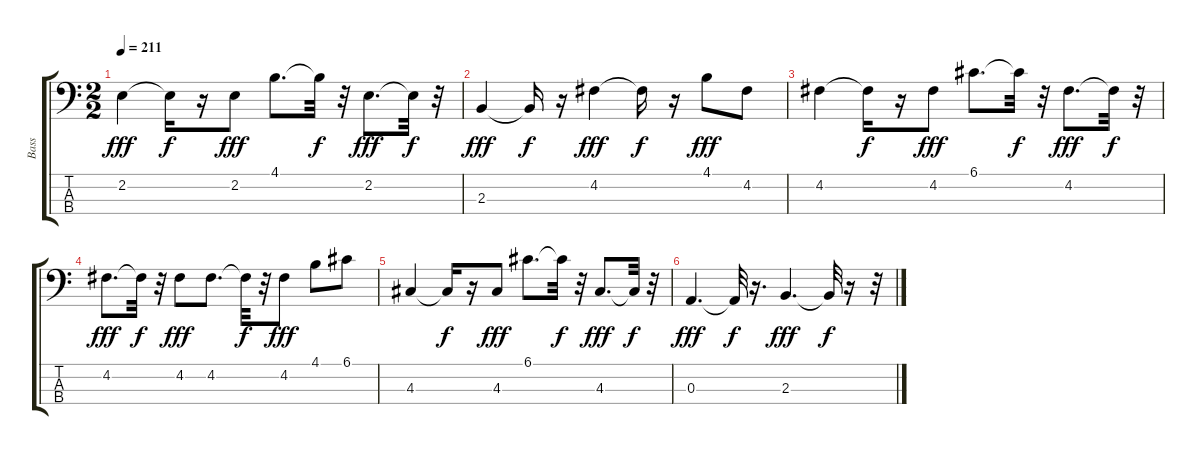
\track ("Bass" "Bass") {instrument fretlessbass}
\staff {score tabs}
\tuning (G2 D2 A1 E1) {hide}
\ts (2 2)
\tempo 211
\clef f4
\ks c
2.2.4{dy fff} 2.2{t}.16{dy f} r.16 2.2.8{dy fff} 4.1.8{d} 4.1{t}.32{dy f} r.32 2.2.8{d dy fff} 2.2{t}.32{dy f} r.32 |
2.3.4{dy fff} 2.3{t}.16{dy f} r.16 4.2.4{dy fff} 4.2{t}.16{dy f} r.16 4.1.8{dy fff} 4.2.8 |
4.2.4 4.2{t}.16{dy f} r.16 4.2.8{dy fff} 6.1.8{d} 6.1{t}.32{dy f} r.32 4.2.8{d dy fff} 4.2{t}.32{dy f} r.32 |
4.2.8{d dy fff} 4.2{t}.32{dy f} r.32 4.2.8{dy fff} 4.2.8{d} 4.2{t}.32{dy f} r.32 4.2.8{dy fff} 4.1.8 6.1.8 |
4.3.4 4.3{t}.16{dy f} r.16 4.3.8{dy fff} 6.1.8{d} 6.1{t}.32{dy f} r.32 4.3.8{d dy fff} 4.3{t}.32{dy f} r.32 |
0.3.4{d dy fff} 0.3{t}.32{dy f} r.16{d} 2.3.4{d dy fff} 2.3{t}.32{dy f} r.16 r.32
